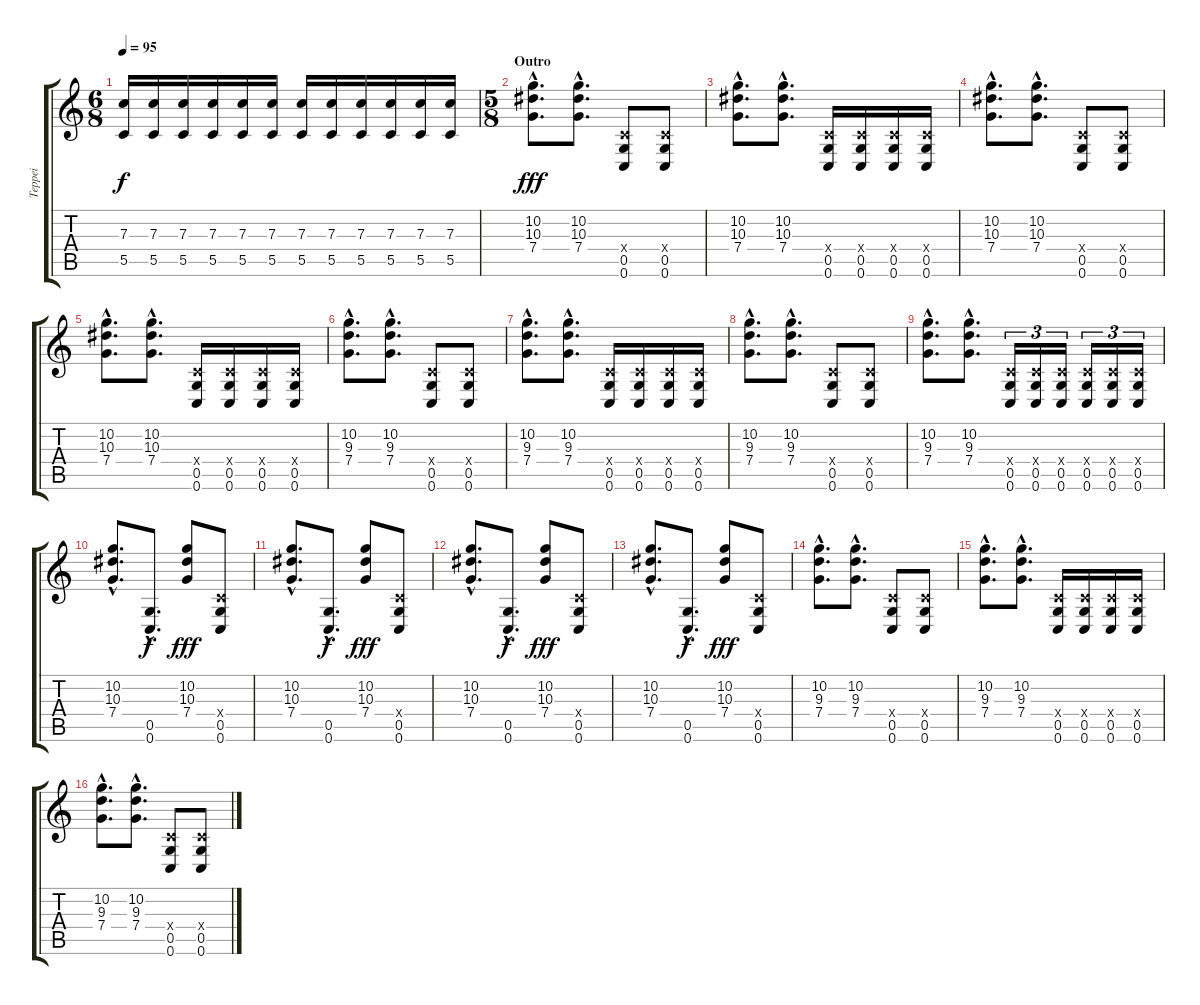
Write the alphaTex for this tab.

\track ("Teppei" "Teppei") {instrument overdrivenguitar}
\staff {score tabs}
\tuning (D4 A3 F3 C3 G2 C2) {hide}
\ts (6 8)
\tempo 95
\clef g2
\ks c
(7.3 5.5).16{dy f} (7.3 5.5).16 (7.3 5.5).16 (7.3 5.5).16 (7.3 5.5).16 (7.3 5.5).16 (7.3 5.5).16 (7.3 5.5).16 (7.3 5.5).16 (7.3 5.5).16 (7.3 5.5).16 (7.3 5.5).16 |
\ts (5 8)
\section ("" "Outro")
(10.2{hac} 10.3{hac} 7.4{hac}).8{d dy fff} (10.2{hac} 10.3{hac} 7.4{hac}).8{d} (0.4{x} 0.5 0.6).8 (0.4{x} 0.5 0.6).8 |
(10.2{hac} 10.3{hac} 7.4{hac}).8{d} (10.2{hac} 10.3{hac} 7.4{hac}).8{d} (0.4{x} 0.5 0.6).16 (0.4{x} 0.5 0.6).16 (0.4{x} 0.5 0.6).16 (0.4{x} 0.5 0.6).16 |
(10.2{hac} 10.3{hac} 7.4{hac}).8{d} (10.2{hac} 10.3{hac} 7.4{hac}).8{d} (0.4{x} 0.5 0.6).8 (0.4{x} 0.5 0.6).8 |
(10.2{hac} 10.3{hac} 7.4{hac}).8{d} (10.2{hac} 10.3{hac} 7.4{hac}).8{d} (0.4{x} 0.5 0.6).16 (0.4{x} 0.5 0.6).16 (0.4{x} 0.5 0.6).16 (0.4{x} 0.5 0.6).16 |
(10.2{hac} 9.3{hac} 7.4{hac}).8{d} (10.2{hac} 9.3{hac} 7.4{hac}).8{d} (0.4{x} 0.5 0.6).8 (0.4{x} 0.5 0.6).8 |
(10.2{hac} 9.3{hac} 7.4{hac}).8{d} (10.2{hac} 9.3{hac} 7.4{hac}).8{d} (0.4{x} 0.5 0.6).16 (0.4{x} 0.5 0.6).16 (0.4{x} 0.5 0.6).16 (0.4{x} 0.5 0.6).16 |
(10.2{hac} 9.3{hac} 7.4{hac}).8{d} (10.2{hac} 9.3{hac} 7.4{hac}).8{d} (0.4{x} 0.5 0.6).8 (0.4{x} 0.5 0.6).8 |
(10.2{hac} 9.3{hac} 7.4{hac}).8{d} (10.2{hac} 9.3{hac} 7.4{hac}).8{d} (0.4{x} 0.5 0.6).16{tu (3 2)} (0.4{x} 0.5 0.6).16{tu (3 2)} (0.4{x} 0.5 0.6).16{tu (3 2)} (0.4{x} 0.5 0.6).16{tu (3 2)} (0.4{x} 0.5 0.6).16{tu (3 2)} (0.4{x} 0.5 0.6).16{tu (3 2)} |
(10.2{hac} 10.3{hac} 7.4{hac}).8{d} (0.5{hac} 0.6{hac}).8{d dy f} (10.2 10.3 7.4).8{dy fff} (0.4{x} 0.5 0.6).8 |
(10.2{hac} 10.3{hac} 7.4{hac}).8{d} (0.5{hac} 0.6{hac}).8{d dy f} (10.2 10.3 7.4).8{dy fff} (0.4{x} 0.5 0.6).8 |
(10.2{hac} 10.3{hac} 7.4{hac}).8{d} (0.5{hac} 0.6{hac}).8{d dy f} (10.2 10.3 7.4).8{dy fff} (0.4{x} 0.5 0.6).8 |
(10.2{hac} 10.3{hac} 7.4{hac}).8{d} (0.5{hac} 0.6{hac}).8{d dy f} (10.2 10.3 7.4).8{dy fff} (0.4{x} 0.5 0.6).8 |
(10.2{hac} 9.3{hac} 7.4{hac}).8{d} (10.2{hac} 9.3{hac} 7.4{hac}).8{d} (0.4{x} 0.5 0.6).8 (0.4{x} 0.5 0.6).8 |
(10.2{hac} 9.3{hac} 7.4{hac}).8{d} (10.2{hac} 9.3{hac} 7.4{hac}).8{d} (0.4{x} 0.5 0.6).16 (0.4{x} 0.5 0.6).16 (0.4{x} 0.5 0.6).16 (0.4{x} 0.5 0.6).16 |
(10.2{hac} 9.3{hac} 7.4{hac}).8{d} (10.2{hac} 9.3{hac} 7.4{hac}).8{d} (0.4{x} 0.5 0.6).8 (0.4{x} 0.5 0.6).8
